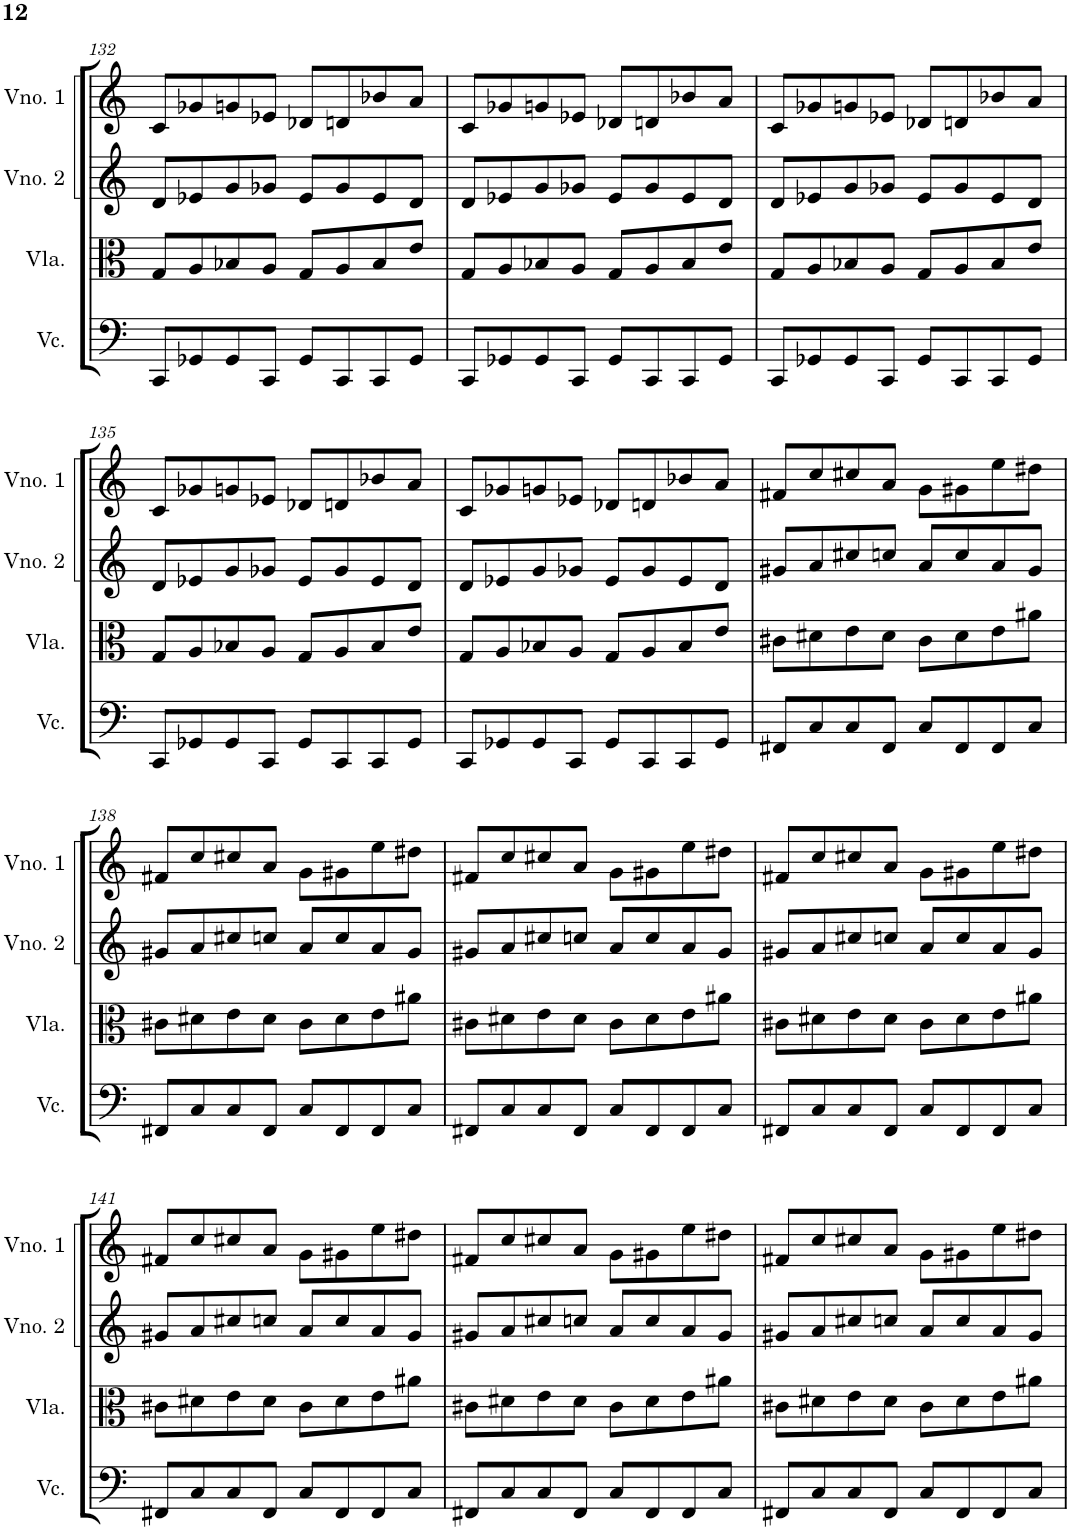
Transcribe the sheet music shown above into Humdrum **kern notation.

**kern	**kern	**kern	**kern
*part4	*part3	*part2	*part1
*staff4	*staff3	*staff2	*staff1
*I"Violoncelo	*I"Viola	*I"Violino 2	*I"Violino 1
*I'Vc.	*I'Vla.	*I'Vno. 2	*I'Vno. 1
!!LO:PB:g=z
*clefF4	*clefC3	*clefG2	*clefG2
*k[]	*k[]	*k[]	*k[]
*M4/4	*M4/4	*M4/4	*M4/4
=132	=132	=132	=132
8CC/L	8G/L	8d/L	8c/L
8GG-X/	8A/	8e-X/	8g-X/
8GG-/	8B-X/	8g/	8gn/
8CC/J	8A/J	8g-X/J	8e-X/J
8GG-/L	8G/L	8e-/L	8d-X/L
8CC/	8A/	8g-/	8dn/
8CC/	8B-/	8e-/	8b-X/
8GG-/J	8e/J	8d/J	8a/J
=133	=133	=133	=133
8CC/L	8G/L	8d/L	8c/L
8GG-X/	8A/	8e-X/	8g-X/
8GG-/	8B-X/	8g/	8gn/
8CC/J	8A/J	8g-X/J	8e-X/J
8GG-/L	8G/L	8e-/L	8d-X/L
8CC/	8A/	8g-/	8dn/
8CC/	8B-/	8e-/	8b-X/
8GG-/J	8e/J	8d/J	8a/J
=134	=134	=134	=134
8CC/L	8G/L	8d/L	8c/L
8GG-X/	8A/	8e-X/	8g-X/
8GG-/	8B-X/	8g/	8gn/
8CC/J	8A/J	8g-X/J	8e-X/J
8GG-/L	8G/L	8e-/L	8d-X/L
8CC/	8A/	8g-/	8dn/
8CC/	8B-/	8e-/	8b-X/
8GG-/J	8e/J	8d/J	8a/J
!!LO:LB:g=z
=135	=135	=135	=135
8CC/L	8G/L	8d/L	8c/L
8GG-X/	8A/	8e-X/	8g-X/
8GG-/	8B-X/	8g/	8gn/
8CC/J	8A/J	8g-X/J	8e-X/J
8GG-/L	8G/L	8e-/L	8d-X/L
8CC/	8A/	8g-/	8dn/
8CC/	8B-/	8e-/	8b-X/
8GG-/J	8e/J	8d/J	8a/J
=136	=136	=136	=136
8CC/L	8G/L	8d/L	8c/L
8GG-X/	8A/	8e-X/	8g-X/
8GG-/	8B-X/	8g/	8gn/
8CC/J	8A/J	8g-X/J	8e-X/J
8GG-/L	8G/L	8e-/L	8d-X/L
8CC/	8A/	8g-/	8dn/
8CC/	8B-/	8e-/	8b-X/
8GG-/J	8e/J	8d/J	8a/J
=137	=137	=137	=137
8FF#X/L	8c#X\L	8g#X/L	8f#X/L
8C/	8d#X\	8a/	8cc/
8C/	8e\	8cc#X/	8cc#X/
8FF#/J	8d#\J	8ccn/J	8a/J
8C/L	8c#\L	8a/L	8g\L
8FF#/	8d#\	8cc/	8g#X\
8FF#/	8e\	8a/	8ee\
8C/J	8a#X\J	8g#/J	8dd#X\J
!!LO:LB:g=z
=138	=138	=138	=138
8FF#X/L	8c#X\L	8g#X/L	8f#X/L
8C/	8d#X\	8a/	8cc/
8C/	8e\	8cc#X/	8cc#X/
8FF#/J	8d#\J	8ccn/J	8a/J
8C/L	8c#\L	8a/L	8g\L
8FF#/	8d#\	8cc/	8g#X\
8FF#/	8e\	8a/	8ee\
8C/J	8a#X\J	8g#/J	8dd#X\J
=139	=139	=139	=139
8FF#X/L	8c#X\L	8g#X/L	8f#X/L
8C/	8d#X\	8a/	8cc/
8C/	8e\	8cc#X/	8cc#X/
8FF#/J	8d#\J	8ccn/J	8a/J
8C/L	8c#\L	8a/L	8g\L
8FF#/	8d#\	8cc/	8g#X\
8FF#/	8e\	8a/	8ee\
8C/J	8a#X\J	8g#/J	8dd#X\J
=140	=140	=140	=140
8FF#X/L	8c#X\L	8g#X/L	8f#X/L
8C/	8d#X\	8a/	8cc/
8C/	8e\	8cc#X/	8cc#X/
8FF#/J	8d#\J	8ccn/J	8a/J
8C/L	8c#\L	8a/L	8g\L
8FF#/	8d#\	8cc/	8g#X\
8FF#/	8e\	8a/	8ee\
8C/J	8a#X\J	8g#/J	8dd#X\J
!!LO:LB:g=z
=141	=141	=141	=141
8FF#X/L	8c#X\L	8g#X/L	8f#X/L
8C/	8d#X\	8a/	8cc/
8C/	8e\	8cc#X/	8cc#X/
8FF#/J	8d#\J	8ccn/J	8a/J
8C/L	8c#\L	8a/L	8g\L
8FF#/	8d#\	8cc/	8g#X\
8FF#/	8e\	8a/	8ee\
8C/J	8a#X\J	8g#/J	8dd#X\J
=142	=142	=142	=142
8FF#X/L	8c#X\L	8g#X/L	8f#X/L
8C/	8d#X\	8a/	8cc/
8C/	8e\	8cc#X/	8cc#X/
8FF#/J	8d#\J	8ccn/J	8a/J
8C/L	8c#\L	8a/L	8g\L
8FF#/	8d#\	8cc/	8g#X\
8FF#/	8e\	8a/	8ee\
8C/J	8a#X\J	8g#/J	8dd#X\J
=143	=143	=143	=143
8FF#X/L	8c#X\L	8g#X/L	8f#X/L
8C/	8d#X\	8a/	8cc/
8C/	8e\	8cc#X/	8cc#X/
8FF#/J	8d#\J	8ccn/J	8a/J
8C/L	8c#\L	8a/L	8g\L
8FF#/	8d#\	8cc/	8g#X\
8FF#/	8e\	8a/	8ee\
8C/J	8a#X\J	8g#/J	8dd#X\J
=	=	=	=
*-	*-	*-	*-
